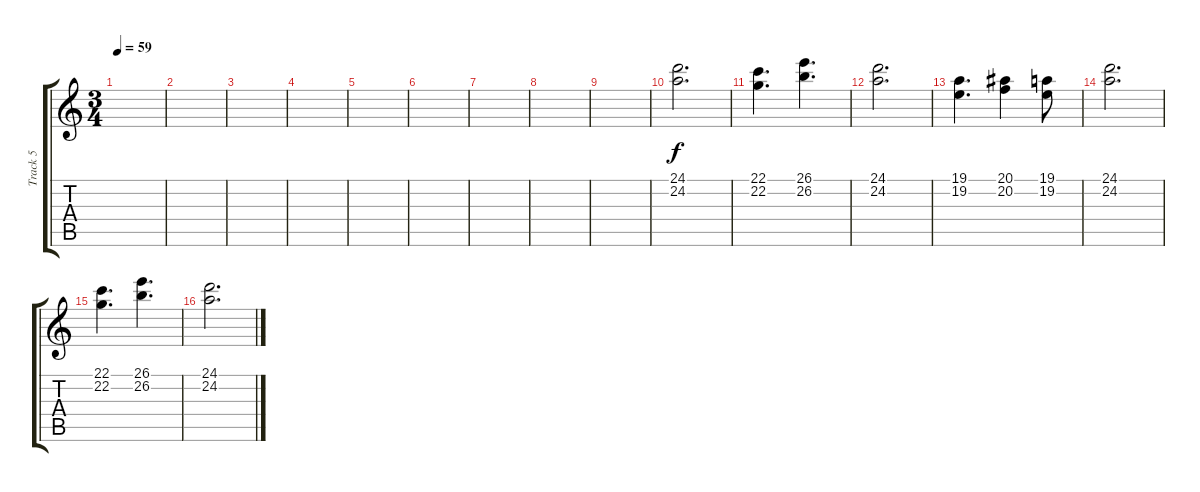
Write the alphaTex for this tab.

\track ("Track 5" "Track 5") {instrument stringensemble1}
\staff {score tabs}
\tuning (D4 A3 F3 C3 G2 D2) {hide}
\ts (3 4)
\tempo 59
\clef g2
\ks c
|
|
|
|
|
|
|
|
|
(24.1 24.2).2{d} |
(22.1 22.2).4{d} (26.1 26.2).4{d} |
(24.1 24.2).2{d} |
(19.1 19.2).4{d} (20.1 20.2).4 (19.1 19.2).8 |
(24.1 24.2).2{d} |
(22.1 22.2).4{d} (26.1 26.2).4{d} |
(24.1 24.2).2{d}
